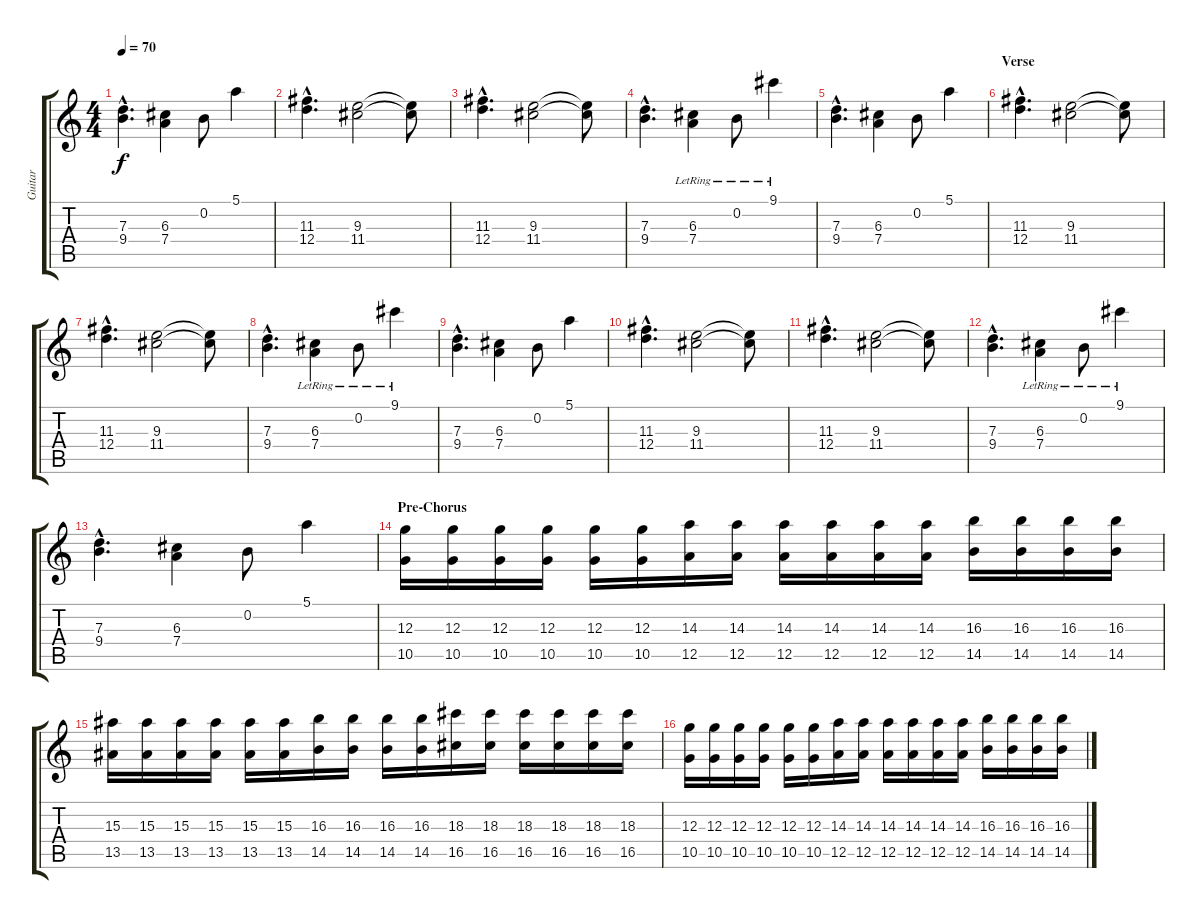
\track ("Guitar" "Guitar") {instrument electricguitarjazz}
\staff {score tabs}
\tuning (E4 B3 G3 D3 A2 E2) {hide}
\ts (4 4)
\tempo 70
\clef g2
\ks c
(7.3{hac} 9.4{hac}).4{d dy f} (6.3 7.4).4 0.2.8 5.1.4 |
(11.3{hac} 12.4{hac}).4{d} (9.3 11.4).2 (9.3{t} 11.4{t}).8 |
(11.3{hac} 12.4{hac}).4{d} (9.3 11.4).2 (9.3{t} 11.4{t}).8 |
(7.3{hac} 9.4{hac}).4{d} (6.3{lr} 7.4{lr}).4 0.2{lr}.8 9.1{lr}.4 |
(7.3{hac} 9.4{hac}).4{d} (6.3 7.4).4 0.2.8 5.1.4 |
\section ("" "Verse")
(11.3{hac} 12.4{hac}).4{d} (9.3 11.4).2 (9.3{t} 11.4{t}).8 |
(11.3{hac} 12.4{hac}).4{d} (9.3 11.4).2 (9.3{t} 11.4{t}).8 |
(7.3{hac} 9.4{hac}).4{d} (6.3{lr} 7.4{lr}).4 0.2{lr}.8 9.1{lr}.4 |
(7.3{hac} 9.4{hac}).4{d} (6.3 7.4).4 0.2.8 5.1.4 |
(11.3{hac} 12.4{hac}).4{d} (9.3 11.4).2 (9.3{t} 11.4{t}).8 |
(11.3{hac} 12.4{hac}).4{d} (9.3 11.4).2 (9.3{t} 11.4{t}).8 |
(7.3{hac} 9.4{hac}).4{d} (6.3{lr} 7.4{lr}).4 0.2{lr}.8 9.1{lr}.4 |
(7.3{hac} 9.4{hac}).4{d} (6.3 7.4).4 0.2.8 5.1.4 |
\section ("" "Pre-Chorus")
(12.3 10.5).16{volume 9 instrument distortionguitar} (12.3 10.5).16 (12.3 10.5).16 (12.3 10.5).16 (12.3 10.5).16 (12.3 10.5).16 (14.3 12.5).16 (14.3 12.5).16 (14.3 12.5).16 (14.3 12.5).16 (14.3 12.5).16 (14.3 12.5).16 (16.3 14.5).16 (16.3 14.5).16 (16.3 14.5).16 (16.3 14.5).16 |
(15.3 13.5).16 (15.3 13.5).16 (15.3 13.5).16 (15.3 13.5).16 (15.3 13.5).16 (15.3 13.5).16 (16.3 14.5).16 (16.3 14.5).16 (16.3 14.5).16 (16.3 14.5).16 (18.3 16.5).16 (18.3 16.5).16 (18.3 16.5).16 (18.3 16.5).16 (18.3 16.5).16 (18.3 16.5).16 |
(12.3 10.5).16 (12.3 10.5).16 (12.3 10.5).16 (12.3 10.5).16 (12.3 10.5).16 (12.3 10.5).16 (14.3 12.5).16 (14.3 12.5).16 (14.3 12.5).16 (14.3 12.5).16 (14.3 12.5).16 (14.3 12.5).16 (16.3 14.5).16 (16.3 14.5).16 (16.3 14.5).16 (16.3 14.5).16
